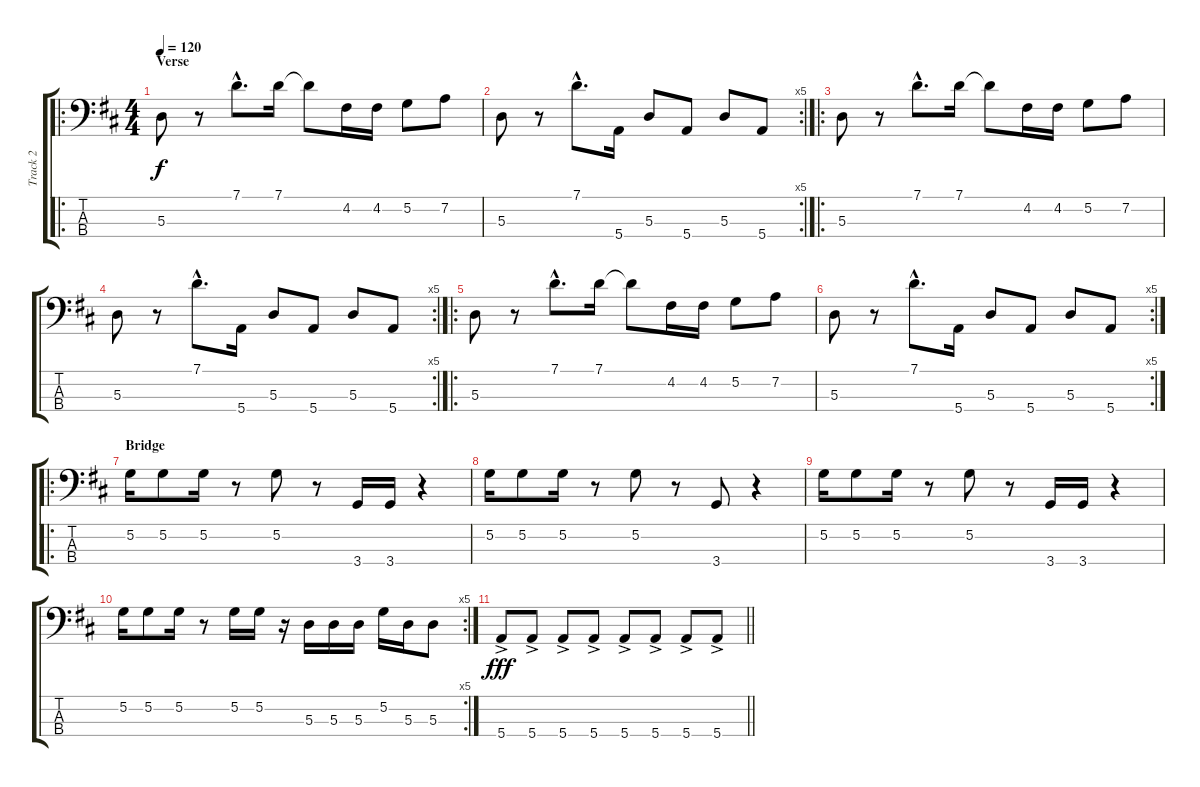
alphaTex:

\track ("Track 2" "Track 2") {instrument electricbassfinger}
\staff {score tabs}
\tuning (G2 D2 A1 E1) {hide}
\ro
\ts (4 4)
\section ("" "Verse")
\tempo 120
\clef f4
\ks d
5.3.8{dy f instrument electricbassfinger} r.8 7.1{hac}.8{d} 7.1.16 7.1{t}.8 4.2.16 4.2.16 5.2.8 7.2.8 |
\rc 5
5.3.8 r.8 7.1{hac}.8{d} 5.4.16 5.3.8 5.4.8 5.3.8 5.4.8 |
\ro
5.3.8 r.8 7.1{hac}.8{d} 7.1.16 7.1{t}.8 4.2.16 4.2.16 5.2.8 7.2.8 |
\rc 5
5.3.8 r.8 7.1{hac}.8{d} 5.4.16 5.3.8 5.4.8 5.3.8 5.4.8 |
\ro
5.3.8 r.8 7.1{hac}.8{d} 7.1.16 7.1{t}.8 4.2.16 4.2.16 5.2.8 7.2.8 |
\rc 5
5.3.8 r.8 7.1{hac}.8{d} 5.4.16 5.3.8 5.4.8 5.3.8 5.4.8 |
\ro
\section ("" "Bridge")
5.2.16 5.2.8 5.2.16 r.8 5.2.8 r.8 3.4.16 3.4.16 r.4 |
5.2.16 5.2.8 5.2.16 r.8 5.2.8 r.8 3.4.8 r.4 |
5.2.16 5.2.8 5.2.16 r.8 5.2.8 r.8 3.4.16 3.4.16 r.4 |
\rc 5
5.2.16 5.2.8 5.2.16 r.8 5.2.16 5.2.16 r.16 5.3.16 5.3.16 5.3.16 5.2.16 5.3.16 5.3.8 |
\barLineRight lightlight
5.4{ac}.8{dy fff} 5.4{ac}.8 5.4{ac}.8 5.4{ac}.8 5.4{ac}.8 5.4{ac}.8 5.4{ac}.8 5.4{ac}.8
